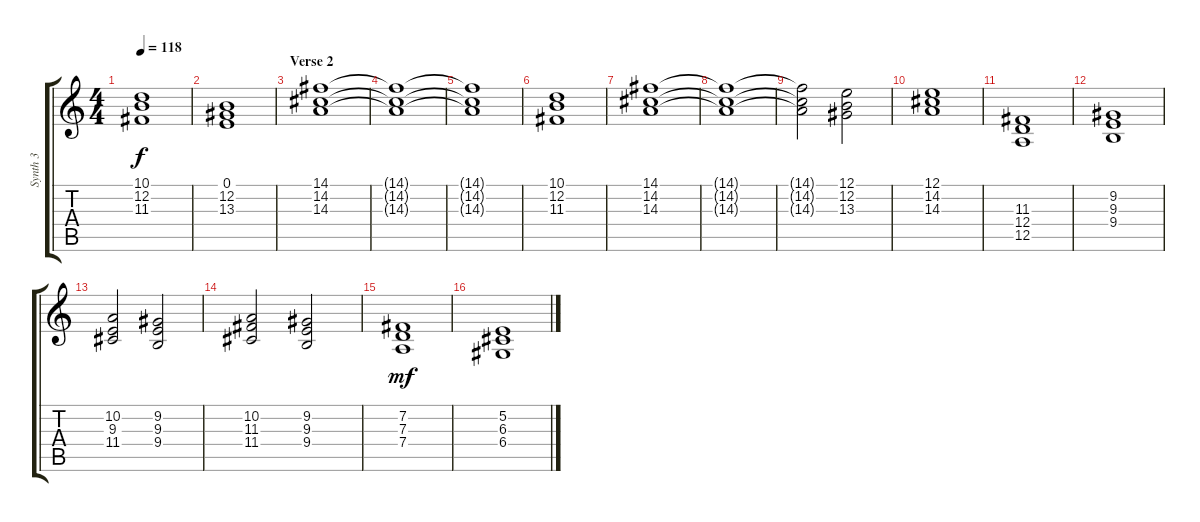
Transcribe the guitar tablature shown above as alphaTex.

\track ("Synth 3" "Synth 3") {instrument pad8sweep}
\staff {score tabs}
\tuning (E4 B3 G3 D3 A2 E2) {hide}
\ts (4 4)
\tempo 118
\clef g2
\ks c
(10.1 12.2 11.3).1{dy f} |
(0.1 12.2 13.3).1 |
\section ("" "Verse 2")
(14.1 14.2 14.3).1 |
(14.1{t} 14.2{t} 14.3{t}).1 |
(14.1{t} 14.2{t} 14.3{t}).1 |
(10.1 12.2 11.3).1 |
(14.1 14.2 14.3).1 |
(14.1{t} 14.2{t} 14.3{t}).1 |
(14.1{t} 14.2{t} 14.3{t}).2 (12.1 12.2 13.3).2 |
(12.1 14.2 14.3).1 |
(11.3 12.4 12.5).1 |
(9.2 9.3 9.4).1 |
(10.2 9.3 11.4).2 (9.2 9.3 9.4).2 |
(10.2 11.3 11.4).2 (9.2 9.3 9.4).2 |
(7.2 7.3 7.4).1{dy mf} |
(5.2 6.3 6.4).1
